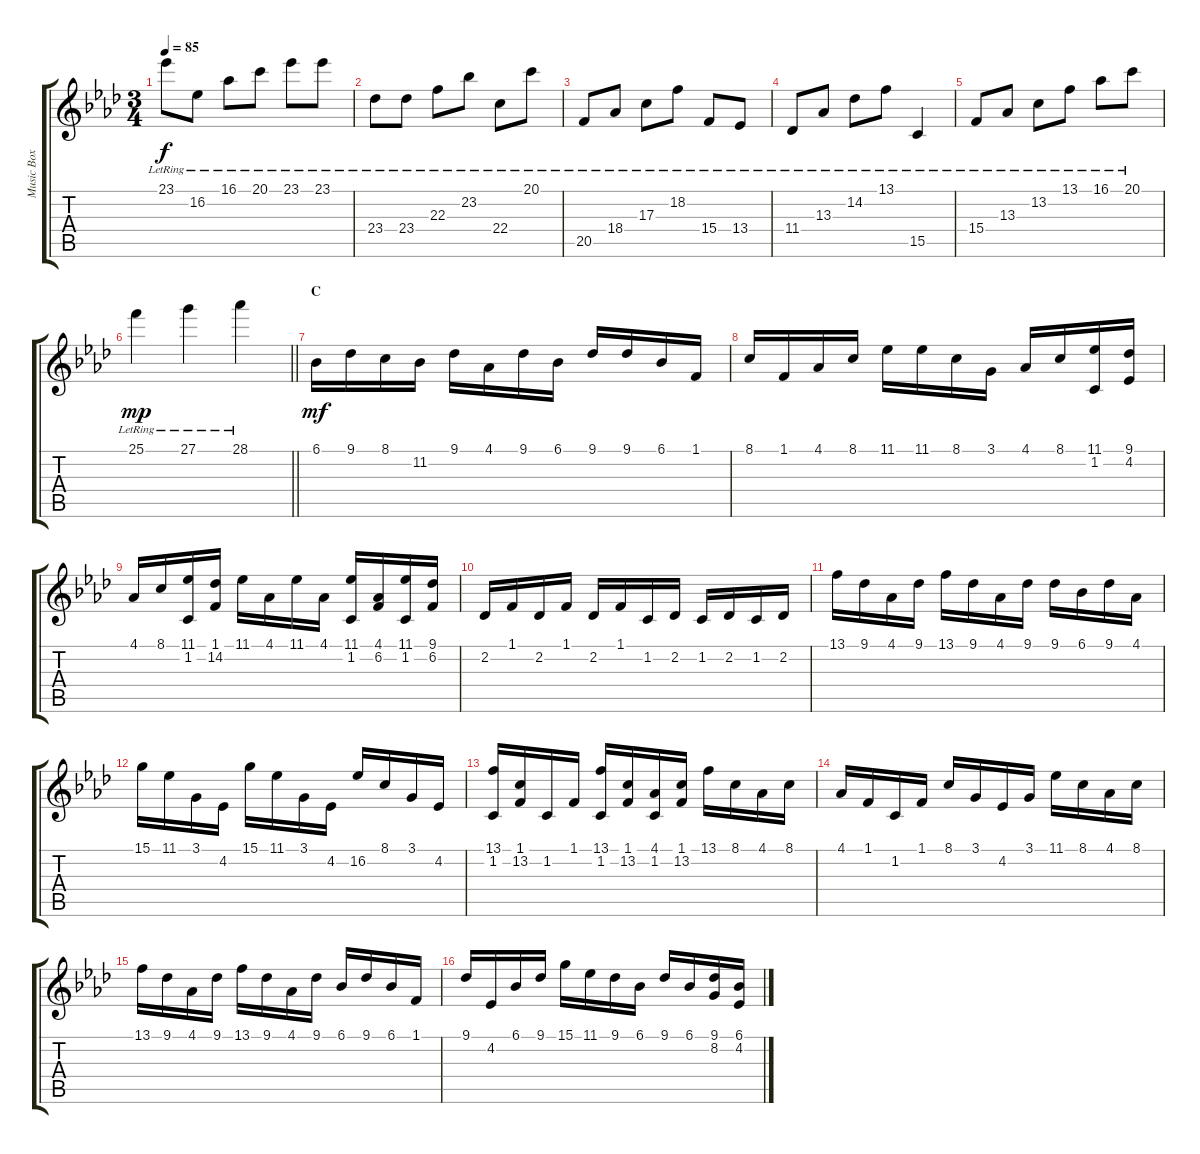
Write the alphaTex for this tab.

\track ("Music Box" "Music Box") {instrument musicbox}
\staff {score tabs}
\tuning (E4 B3 G3 D3 A2 E2) {hide}
\ts (3 4)
\tempo 85
\clef g2
\ks fminor
23.1{lr}.8{dy f} 16.2{lr}.8 16.1{lr}.8 20.1{lr}.8 23.1{lr}.8 23.1{lr}.8 |
23.4{lr}.8 23.4{lr}.8 22.3{lr}.8 23.2{lr}.8 22.4{lr}.8 20.1{lr}.8 |
20.5{lr}.8 18.4{lr}.8 17.3{lr}.8 18.2{lr}.8 15.4{lr}.8 13.4{lr}.8 |
11.4{lr}.8 13.3{lr}.8 14.2{lr}.8 13.1{lr}.8 15.5{lr}.4 |
15.4{lr}.8 13.3{lr}.8 13.2{lr}.8 13.1{lr}.8 16.1{lr}.8 20.1{lr}.8 |
\barLineRight lightlight
25.1{lr}.4{dy mp} 27.1{lr}.4 28.1{lr}.4 |
\section ("" "C")
6.1.16{dy mf} 9.1.16 8.1.16 11.2.16 9.1.16 4.1.16 9.1.16 6.1.16 9.1.16 9.1.16 6.1.16 1.1.16 |
8.1.16 1.1.16 4.1.16 8.1.16 11.1.16 11.1.16 8.1.16 3.1.16 4.1.16 8.1.16 (11.1 1.2).16 (9.1 4.2).16 |
4.1.16 8.1.16 (11.1 1.2).16 (1.1 14.2).16 11.1.16 4.1.16 11.1.16 4.1.16 (11.1 1.2).16 (4.1 6.2).16 (11.1 1.2).16 (9.1 6.2).16 |
2.2.16 1.1.16 2.2.16 1.1.16 2.2.16 1.1.16 1.2.16 2.2.16 1.2.16 2.2.16 1.2.16 2.2.16 |
13.1.16 9.1.16 4.1.16 9.1.16 13.1.16 9.1.16 4.1.16 9.1.16 9.1.16 6.1.16 9.1.16 4.1.16 |
15.1.16 11.1.16 3.1.16 4.2.16 15.1.16 11.1.16 3.1.16 4.2.16 16.2.16 8.1.16 3.1.16 4.2.16 |
(13.1 1.2).16 (1.1 13.2).16 1.2.16 1.1.16 (13.1 1.2).16 (1.1 13.2).16 (4.1 1.2).16 (1.1 13.2).16 13.1.16 8.1.16 4.1.16 8.1.16 |
4.1.16 1.1.16 1.2.16 1.1.16 8.1.16 3.1.16 4.2.16 3.1.16 11.1.16 8.1.16 4.1.16 8.1.16 |
13.1.16 9.1.16 4.1.16 9.1.16 13.1.16 9.1.16 4.1.16 9.1.16 6.1.16 9.1.16 6.1.16 1.1.16 |
9.1.16 4.2.16 6.1.16 9.1.16 15.1.16 11.1.16 9.1.16 6.1.16 9.1.16 6.1.16 (9.1 8.2).16 (6.1 4.2).16
